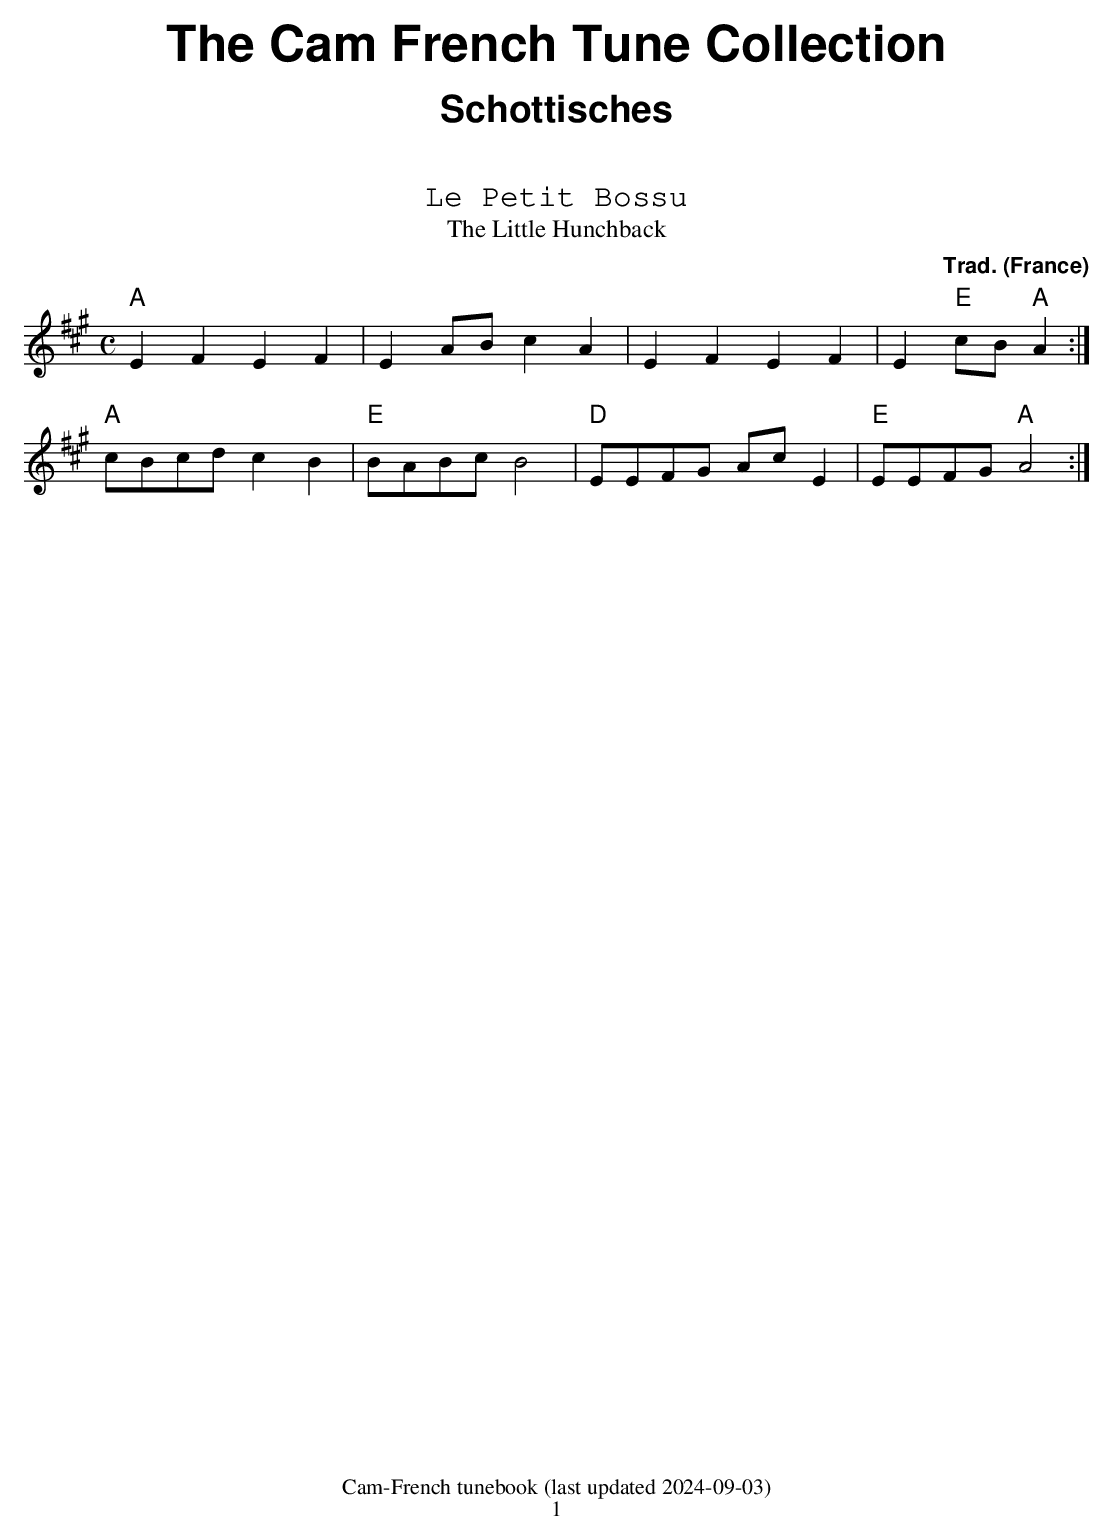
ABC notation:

X:1
T:Le Petit Bossu
T:The Little Hunchback
C:Trad.
O:France
M:C
L:1/4
Q:1/4=180
K:Amaj
"A"EFEF|EA/2B/2cA|EFEF|E"E"c/2B/2"A"A:|
"A"c/2B/2c/2d/2cB|"E"B/2A/2B/2c/2B2|"D"E/2E/2F/2G/2 A/2c/2E|"E"E/2E/2F/2G/2"A"A2:|
